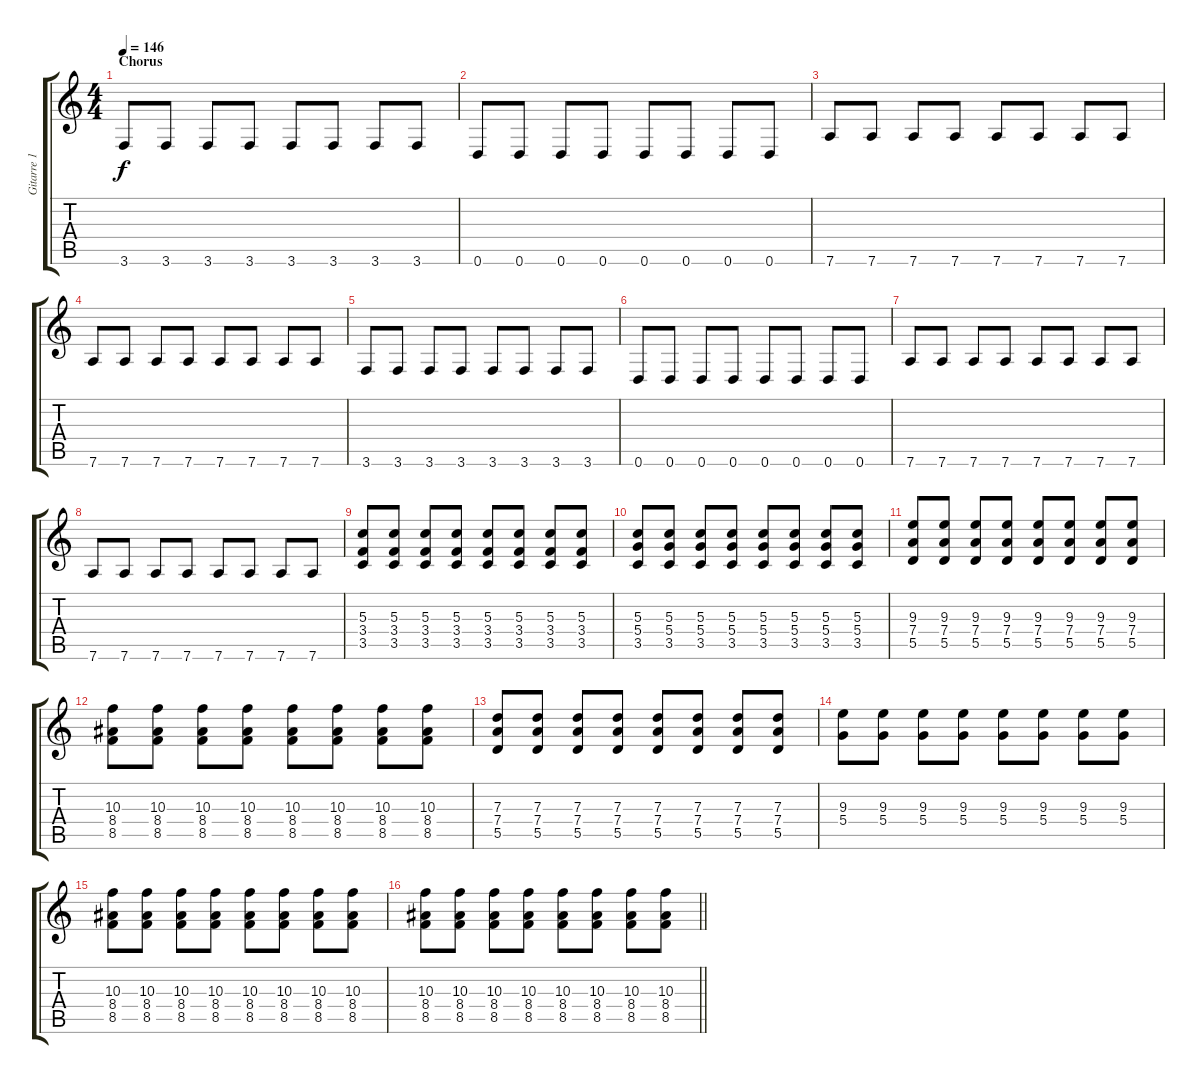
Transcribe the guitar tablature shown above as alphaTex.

\track ("Gitarre 1" "Gitarre 1") {instrument overdrivenguitar}
\staff {score tabs}
\tuning (D4 B3 G3 D3 A2 D2) {hide}
\ts (4 4)
\section ("" "Chorus")
\tempo 146
\clef g2
\ks c
3.6.8{dy f} 3.6.8 3.6.8 3.6.8 3.6.8 3.6.8 3.6.8 3.6.8 |
0.6.8 0.6.8 0.6.8 0.6.8 0.6.8 0.6.8 0.6.8 0.6.8 |
7.6.8 7.6.8 7.6.8 7.6.8 7.6.8 7.6.8 7.6.8 7.6.8 |
7.6.8 7.6.8 7.6.8 7.6.8 7.6.8 7.6.8 7.6.8 7.6.8 |
3.6.8 3.6.8 3.6.8 3.6.8 3.6.8 3.6.8 3.6.8 3.6.8 |
0.6.8 0.6.8 0.6.8 0.6.8 0.6.8 0.6.8 0.6.8 0.6.8 |
7.6.8 7.6.8 7.6.8 7.6.8 7.6.8 7.6.8 7.6.8 7.6.8 |
7.6.8 7.6.8 7.6.8 7.6.8 7.6.8 7.6.8 7.6.8 7.6.8 |
(5.3 3.4 3.5).8 (5.3 3.4 3.5).8 (5.3 3.4 3.5).8 (5.3 3.4 3.5).8 (5.3 3.4 3.5).8 (5.3 3.4 3.5).8 (5.3 3.4 3.5).8 (5.3 3.4 3.5).8 |
(5.3 5.4 3.5).8 (5.3 5.4 3.5).8 (5.3 5.4 3.5).8 (5.3 5.4 3.5).8 (5.3 5.4 3.5).8 (5.3 5.4 3.5).8 (5.3 5.4 3.5).8 (5.3 5.4 3.5).8 |
(9.3 7.4 5.5).8 (9.3 7.4 5.5).8 (9.3 7.4 5.5).8 (9.3 7.4 5.5).8 (9.3 7.4 5.5).8 (9.3 7.4 5.5).8 (9.3 7.4 5.5).8 (9.3 7.4 5.5).8 |
(10.3 8.4 8.5).8 (10.3 8.4 8.5).8 (10.3 8.4 8.5).8 (10.3 8.4 8.5).8 (10.3 8.4 8.5).8 (10.3 8.4 8.5).8 (10.3 8.4 8.5).8 (10.3 8.4 8.5).8 |
(7.3 7.4 5.5).8 (7.3 7.4 5.5).8 (7.3 7.4 5.5).8 (7.3 7.4 5.5).8 (7.3 7.4 5.5).8 (7.3 7.4 5.5).8 (7.3 7.4 5.5).8 (7.3 7.4 5.5).8 |
(9.3 5.4).8 (9.3 5.4).8 (9.3 5.4).8 (9.3 5.4).8 (9.3 5.4).8 (9.3 5.4).8 (9.3 5.4).8 (9.3 5.4).8 |
(10.3 8.4 8.5).8 (10.3 8.4 8.5).8 (10.3 8.4 8.5).8 (10.3 8.4 8.5).8 (10.3 8.4 8.5).8 (10.3 8.4 8.5).8 (10.3 8.4 8.5).8 (10.3 8.4 8.5).8 |
\barLineRight lightlight
(10.3 8.4 8.5).8 (10.3 8.4 8.5).8 (10.3 8.4 8.5).8 (10.3 8.4 8.5).8 (10.3 8.4 8.5).8 (10.3 8.4 8.5).8 (10.3 8.4 8.5).8 (10.3 8.4 8.5).8
